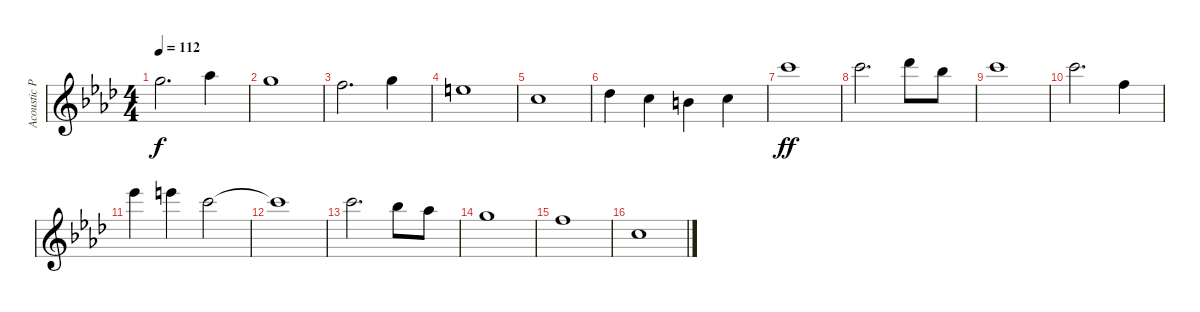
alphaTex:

\track ("Acoustic Piano (Staff 1)" "Acoustic P") {instrument acousticgrandpiano}
\staff {score}
\tuning (E4 B3 G3 D3 A2 E2 B1) {hide}
\ts (4 4)
\tempo 112
\clef g2
\ks ab
15.1.2{d dy f} 16.1.4 |
15.1.1 |
13.1.2{d} 15.1.4 |
12.1.1 |
8.1.1 |
9.1.4 8.1.4 7.1.4 8.1.4 |
20.1.1{dy ff} |
20.1.2{d} 21.1.8 18.1.8 |
20.1.1 |
20.1.2{d} 13.1.4 |
23.1.4 24.1.4 20.1.2 |
20.1{t}.1 |
20.1.2{d} 18.1.8 16.1.8 |
15.1.1 |
13.1.1 |
8.1.1
